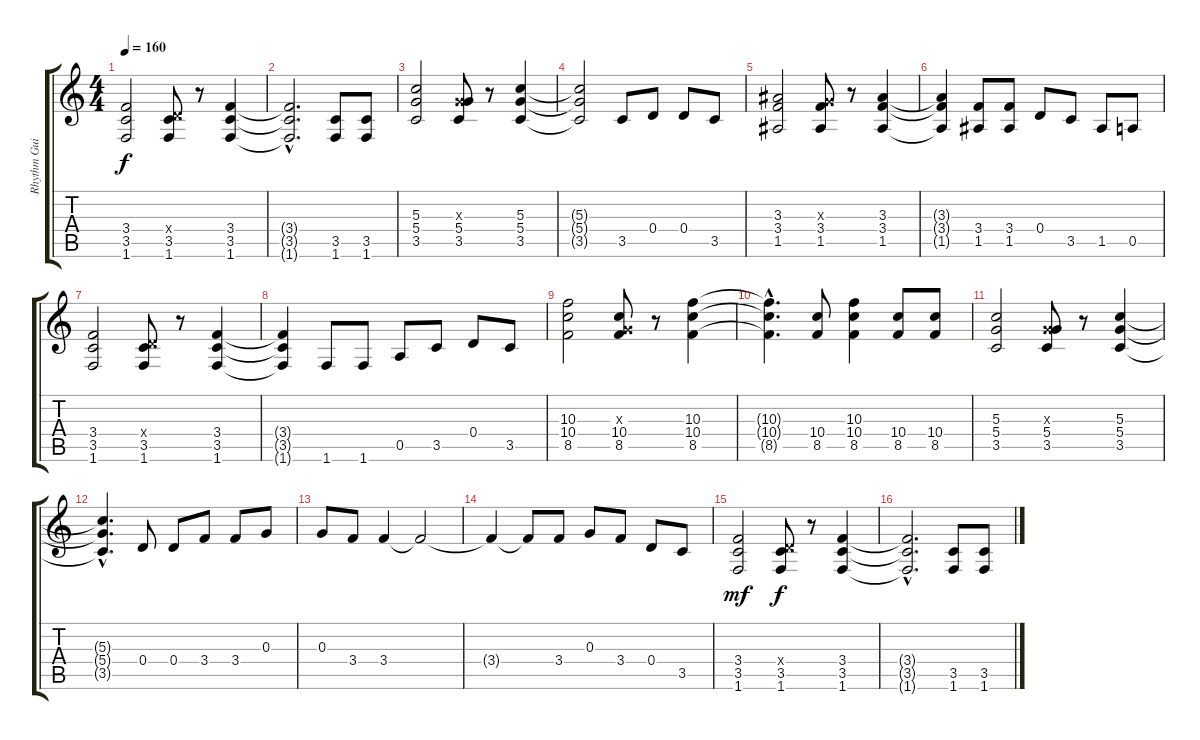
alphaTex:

\track ("Rhythm Guitar 1" "Rhythm Gui") {instrument distortionguitar}
\staff {score tabs}
\tuning (E4 B3 G3 D3 A2 E2) {hide}
\ts (4 4)
\section ("" "")
\tempo 160
\clef g2
\ks c
(3.4 3.5 1.6).2{dy f} (0.4{x} 3.5 1.6).8 r.8 (3.4 3.5 1.6).4 |
(3.4{hac t} 3.5{hac t} 1.6{hac t}).2{d} (3.5 1.6).8 (3.5 1.6).8 |
(5.3 5.4 3.5).2 (0.3{x} 5.4 3.5).8 r.8 (5.3 5.4 3.5).4 |
(5.3{t} 5.4{t} 3.5{t}).2 3.5.8 0.4.8 0.4.8 3.5.8 |
(3.3 3.4 1.5).2 (0.3{x} 3.4 1.5).8 r.8 (3.3 3.4 1.5).4 |
(3.3{t} 3.4{t} 1.5{t}).4 (3.4 1.5).8 (3.4 1.5).8 0.4.8 3.5.8 1.5.8 0.5.8 |
(3.4 3.5 1.6).2 (0.4{x} 3.5 1.6).8 r.8 (3.4 3.5 1.6).4 |
(3.4{t} 3.5{t} 1.6{t}).4 1.6.8 1.6.8 0.5.8 3.5.8 0.4.8 3.5.8 |
(10.3 10.4 8.5).2 (0.3{x} 10.4 8.5).8 r.8 (10.3 10.4 8.5).4 |
(10.3{hac t} 10.4{hac t} 8.5{hac t}).4{d} (10.4 8.5).8 (10.3 10.4 8.5).4 (10.4 8.5).8 (10.4 8.5).8 |
(5.3 5.4 3.5).2 (0.3{x} 5.4 3.5).8 r.8 (5.3 5.4 3.5).4 |
(5.3{hac t} 5.4{hac t} 3.5{hac t}).4{d} 0.4.8 0.4.8 3.4.8 3.4.8 0.3.8 |
0.3.8 3.4.8 3.4.4 3.4{t}.2 |
3.4{t}.4 3.4{t}.8 3.4.8 0.3.8 3.4.8 0.4.8 3.5.8 |
(3.4 3.5 1.6).2{dy mf} (0.4{x} 3.5 1.6).8{dy f} r.8 (3.4 3.5 1.6).4 |
(3.4{hac t} 3.5{hac t} 1.6{hac t}).2{d} (3.5 1.6).8 (3.5 1.6).8
